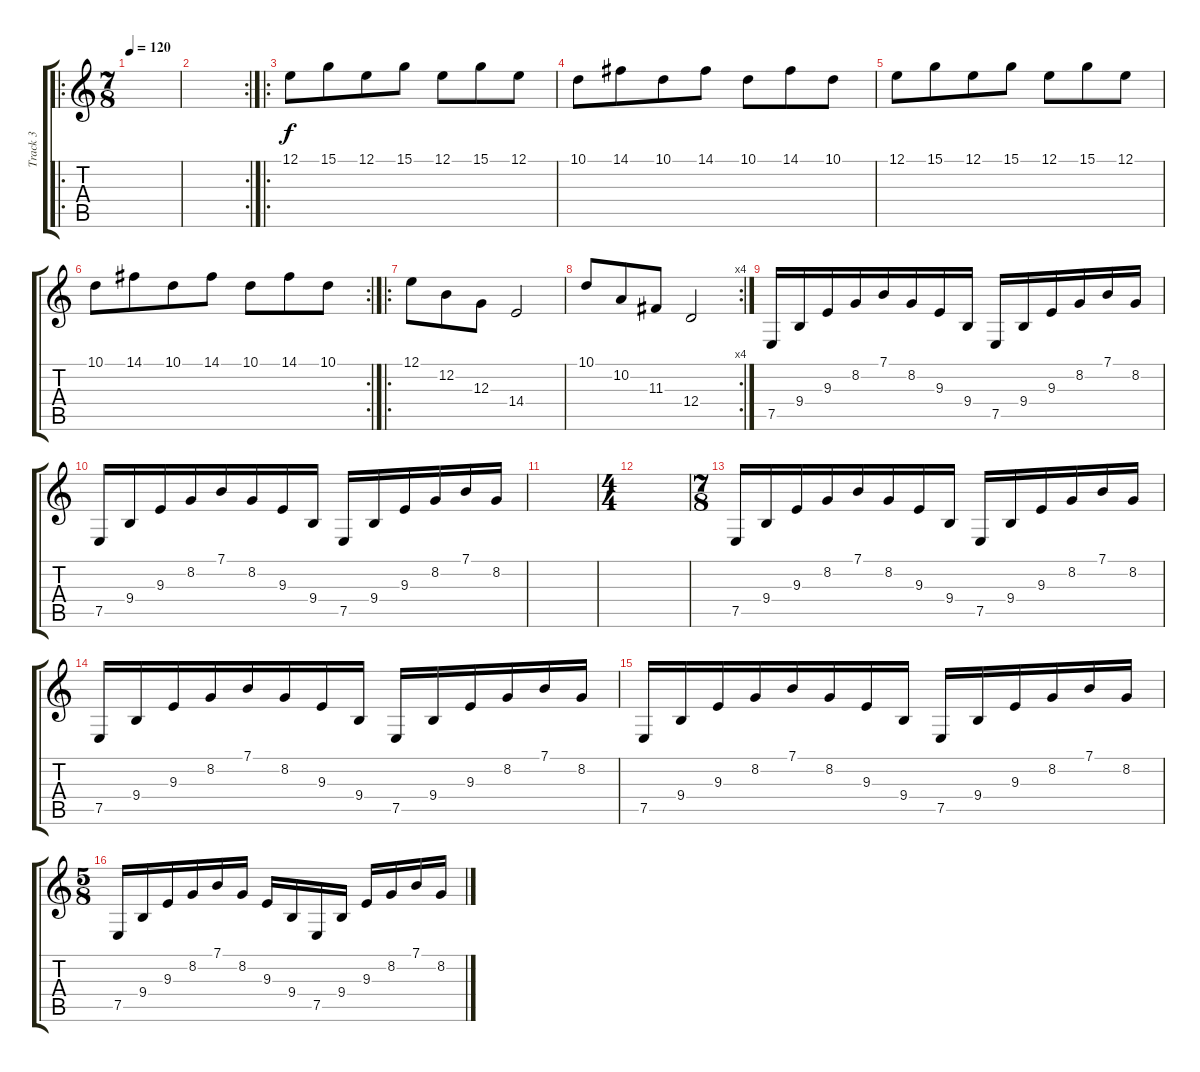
\track ("Track 3" "Track 3") {instrument fx3crystal}
\staff {score tabs}
\tuning (E4 B3 G3 D3 A2 E2) {hide}
\ro
\ts (7 8)
\tempo 120
\clef g2
\ks c
|
\rc 2
|
\ro
12.1.8 15.1.8 12.1.8 15.1.8 12.1.8 15.1.8 12.1.8 |
10.1.8 14.1.8 10.1.8 14.1.8 10.1.8 14.1.8 10.1.8 |
12.1.8 15.1.8 12.1.8 15.1.8 12.1.8 15.1.8 12.1.8 |
\rc 2
10.1.8 14.1.8 10.1.8 14.1.8 10.1.8 14.1.8 10.1.8 |
\ro
12.1.8 12.2.8 12.3.8 14.4.2 |
\rc 4
10.1.8 10.2.8 11.3.8 12.4.2 |
7.5.16 9.4.16 9.3.16 8.2.16 7.1.16 8.2.16 9.3.16 9.4.16 7.5.16 9.4.16 9.3.16 8.2.16 7.1.16 8.2.16 |
7.5.16 9.4.16 9.3.16 8.2.16 7.1.16 8.2.16 9.3.16 9.4.16 7.5.16 9.4.16 9.3.16 8.2.16 7.1.16 8.2.16 |
|
\ts (4 4)
|
\ts (7 8)
7.5.16 9.4.16 9.3.16 8.2.16 7.1.16 8.2.16 9.3.16 9.4.16 7.5.16 9.4.16 9.3.16 8.2.16 7.1.16 8.2.16 |
7.5.16 9.4.16 9.3.16 8.2.16 7.1.16 8.2.16 9.3.16 9.4.16 7.5.16 9.4.16 9.3.16 8.2.16 7.1.16 8.2.16 |
7.5.16 9.4.16 9.3.16 8.2.16 7.1.16 8.2.16 9.3.16 9.4.16 7.5.16 9.4.16 9.3.16 8.2.16 7.1.16 8.2.16 |
\ts (5 8)
7.5.16 9.4.16 9.3.16 8.2.16 7.1.16 8.2.16 9.3.16 9.4.16 7.5.16 9.4.16 9.3.16 8.2.16 7.1.16 8.2.16
